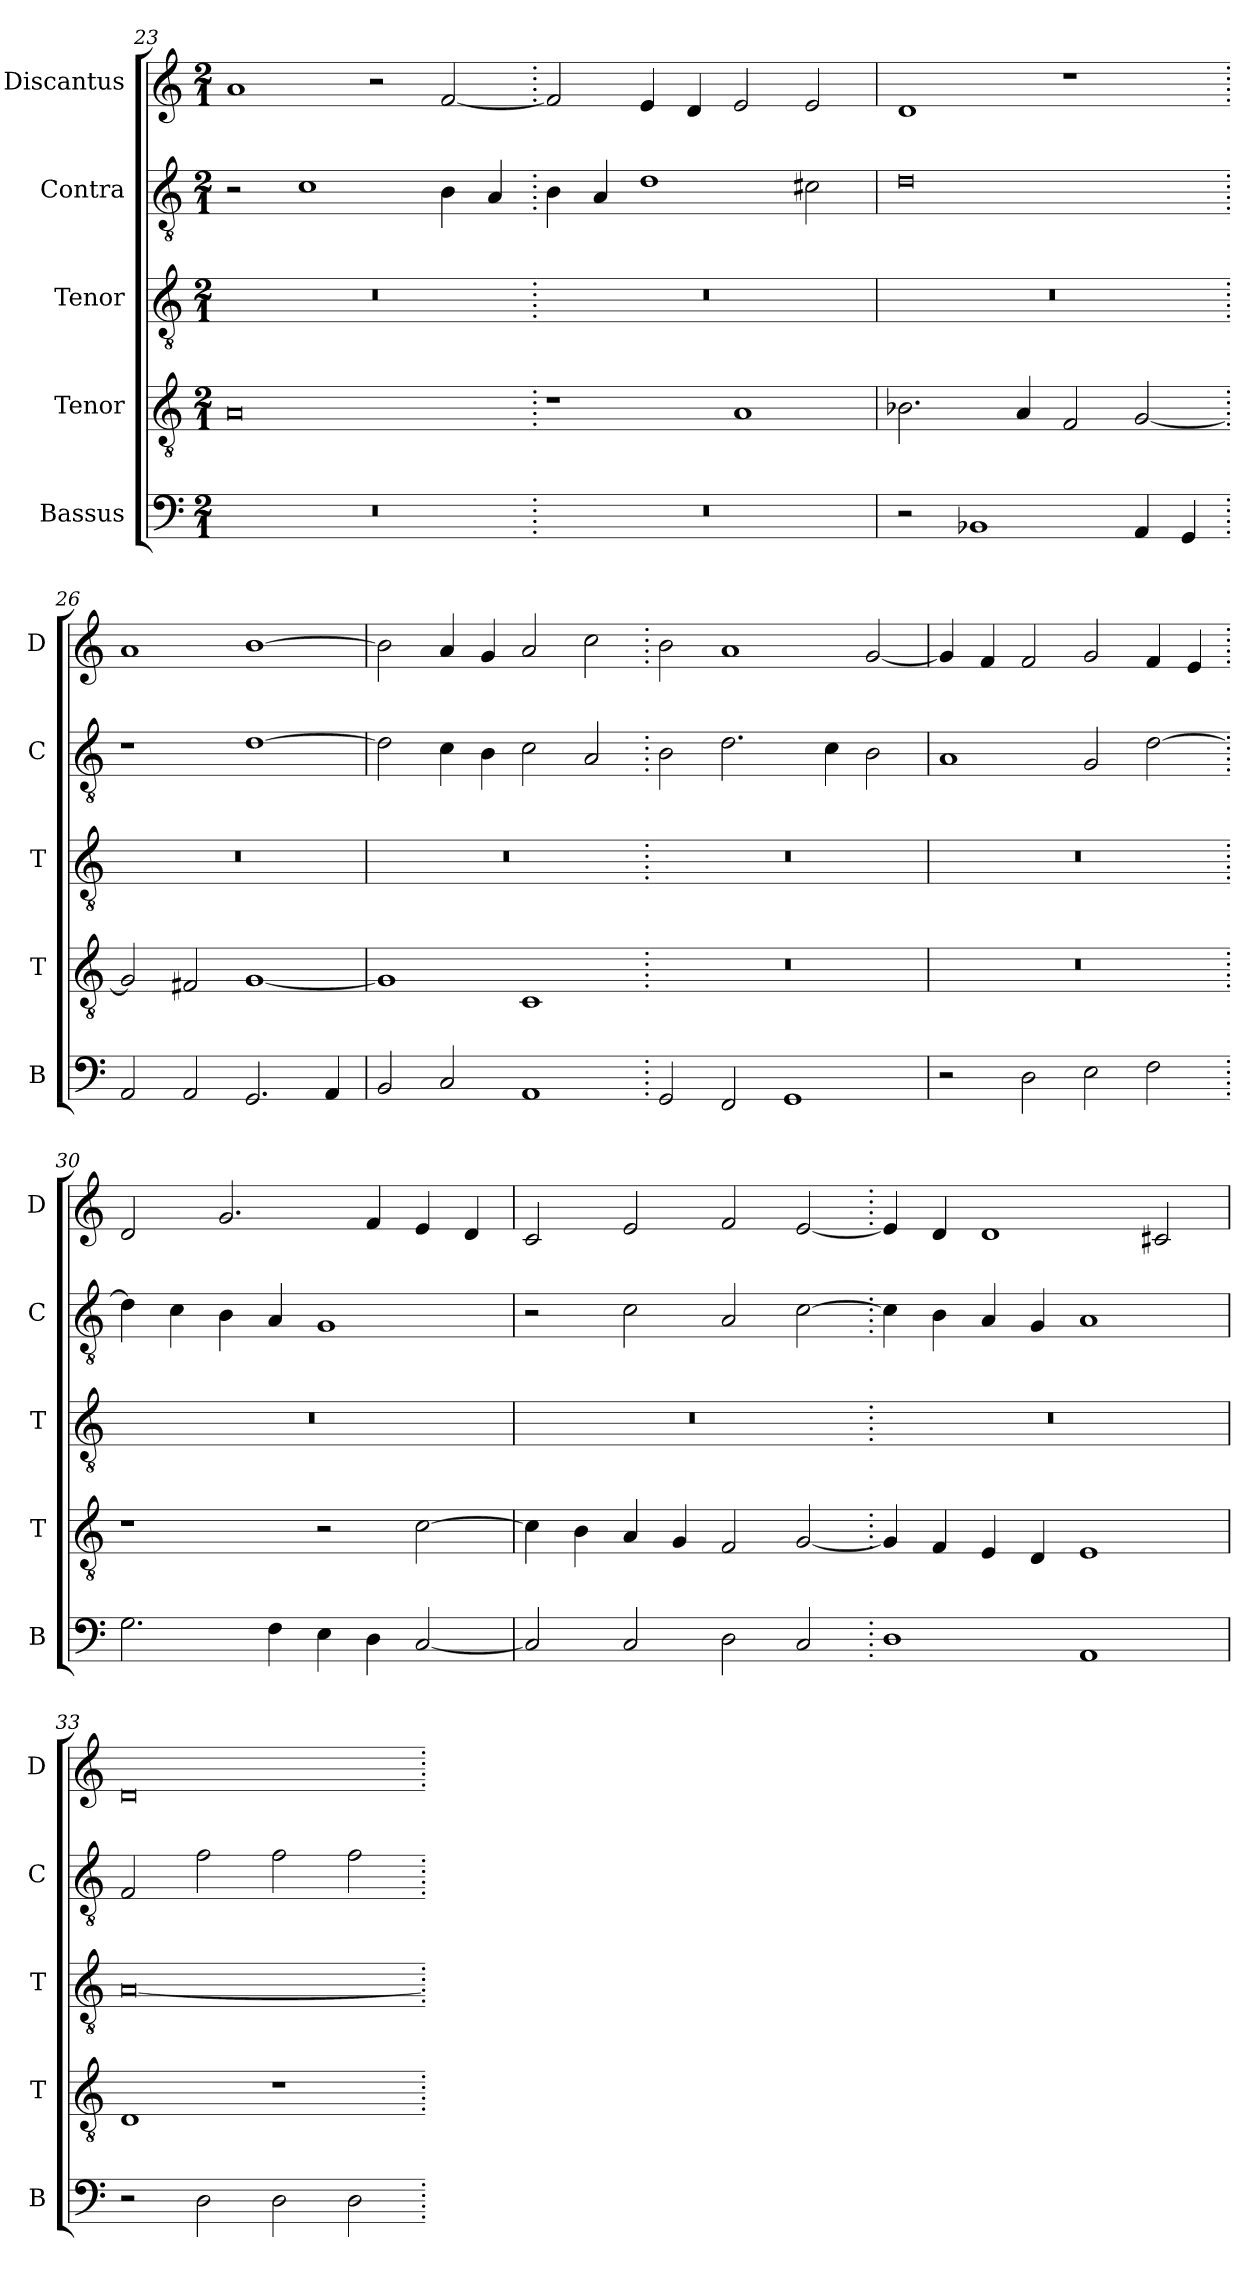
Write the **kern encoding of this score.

**kern	**kern	**kern	**kern	**kern
*part5	*part4	*part3	*part2	*part1
*staff5	*staff4	*staff3	*staff2	*staff1
*I"Bassus	*I"Tenor	*I"Tenor	*I"Contra	*I"Discantus
*I'B	*I'T	*I'T	*I'C	*I'D
*clefF4	*clefGv2	*clefGv2	*clefGv2	*clefG2
*k[]	*k[]	*k[]	*k[]	*k[]
*M2/1	*M2/1	*M2/1	*M2/1	*M2/1
=23	=23	=23	=23	=23
0r	0A	0r	2r	1a
.	.	.	1c	.
.	.	.	.	2r
.	.	.	4B\	[2f/
.	.	.	4A/	.
=24.	=24.	=24.	=24.	=24.
0r	1r	0r	4B\	2f/]
.	.	.	4A/	.
.	.	.	1d	4e/
.	.	.	.	4d/
.	1A	.	.	2e/
.	.	.	2c#X\	2e/
=25	=25	=25	=25	=25
2r	2.B-X\	0r	0d	1d
1BB-X	.	.	.	.
.	4A/	.	.	.
.	2F/	.	.	1r
4AA/	[2G/	.	.	.
4GG/	.	.	.	.
=26.	=26.	=26.	=26.	=26.
2AA/	2G/]	0r	1r	1a
2AA/	2F#X/	.	.	.
2.GG/	[1G	.	[1d	[1b
4AA/	.	.	.	.
=27	=27	=27	=27	=27
2BB/	1G]	0r	2d\]	2b\]
2C/	.	.	4c\	4a/
.	.	.	4B\	4g/
1AA	1C	.	2c\	2a/
.	.	.	2A/	2cc\
=28.	=28.	=28.	=28.	=28.
2GG/	0r	0r	2B\	2b\
2FF/	.	.	2.d\	1a
1GG	.	.	.	.
.	.	.	4c\	.
.	.	.	2B\	[2g/
=29	=29	=29	=29	=29
2r	0r	0r	1A	4g/]
.	.	.	.	4f/
2D\	.	.	.	2f/
2E\	.	.	2G/	2g/
2F\	.	.	[2d\	4f/
.	.	.	.	4e/
=30.	=30.	=30.	=30.	=30.
2.G\	1r	0r	4d\]	2d/
.	.	.	4c\	.
.	.	.	4B\	2.g/
4F\	.	.	4A/	.
4E\	2r	.	1G	.
4D\	.	.	.	4f/
[2C/	[2c\	.	.	4e/
.	.	.	.	4d/
=31	=31	=31	=31	=31
2C/]	4c\]	0r	2r	2c/
.	4B\	.	.	.
2C/	4A/	.	2c\	2e/
.	4G/	.	.	.
2D\	2F/	.	2A/	2f/
2C/	[2G/	.	[2c\	[2e/
=32.	=32.	=32.	=32.	=32.
1D	4G/]	0r	4c\]	4e/]
.	4F/	.	4B\	4d/
.	4E/	.	4A/	1d
.	4D/	.	4G/	.
1AA	1E	.	1A	.
.	.	.	.	2c#X/
=33	=33	=33	=33	=33
2r	1D	[0A	2F/	0d
2D\	.	.	2f\	.
2D\	1r	.	2f\	.
2D\	.	.	2f\	.
=.	=.	=.	=.	=.
*-	*-	*-	*-	*-
